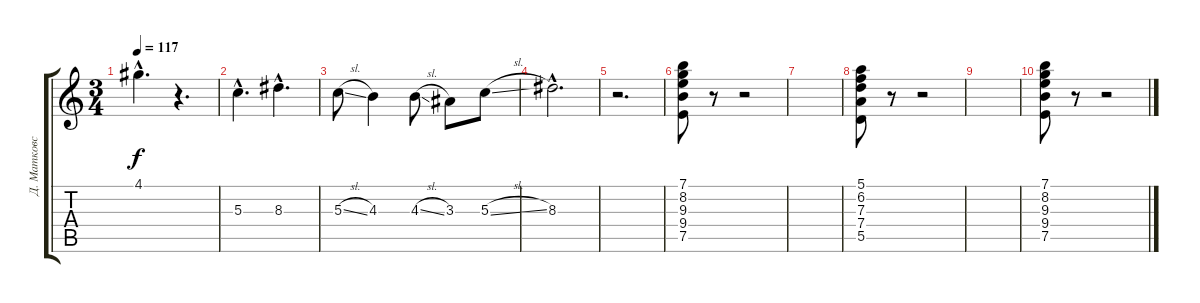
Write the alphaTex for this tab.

\track ("Д. Матковский" "Д. Матковс") {instrument electricguitarjazz}
\staff {score tabs}
\tuning (E4 B3 G3 D3 A2 E2) {hide}
\ts (3 4)
\tempo 117
\clef g2
\ks c
4.1{hac}.4{d dy f} r.4{d} |
5.3{hac}.4{d} 8.3{hac}.4{d} |
5.3{sl}.8 4.3.4 4.3{sl}.8 3.3.8 5.3{sl}.8 |
8.3{hac}.2{d} |
r.2{d} |
(7.1 8.2 9.3 9.4 7.5).8 r.8 r.2 |
|
(5.1 6.2 7.3 7.4 5.5).8 r.8 r.2 |
|
(7.1 8.2 9.3 9.4 7.5).8 r.8 r.2
